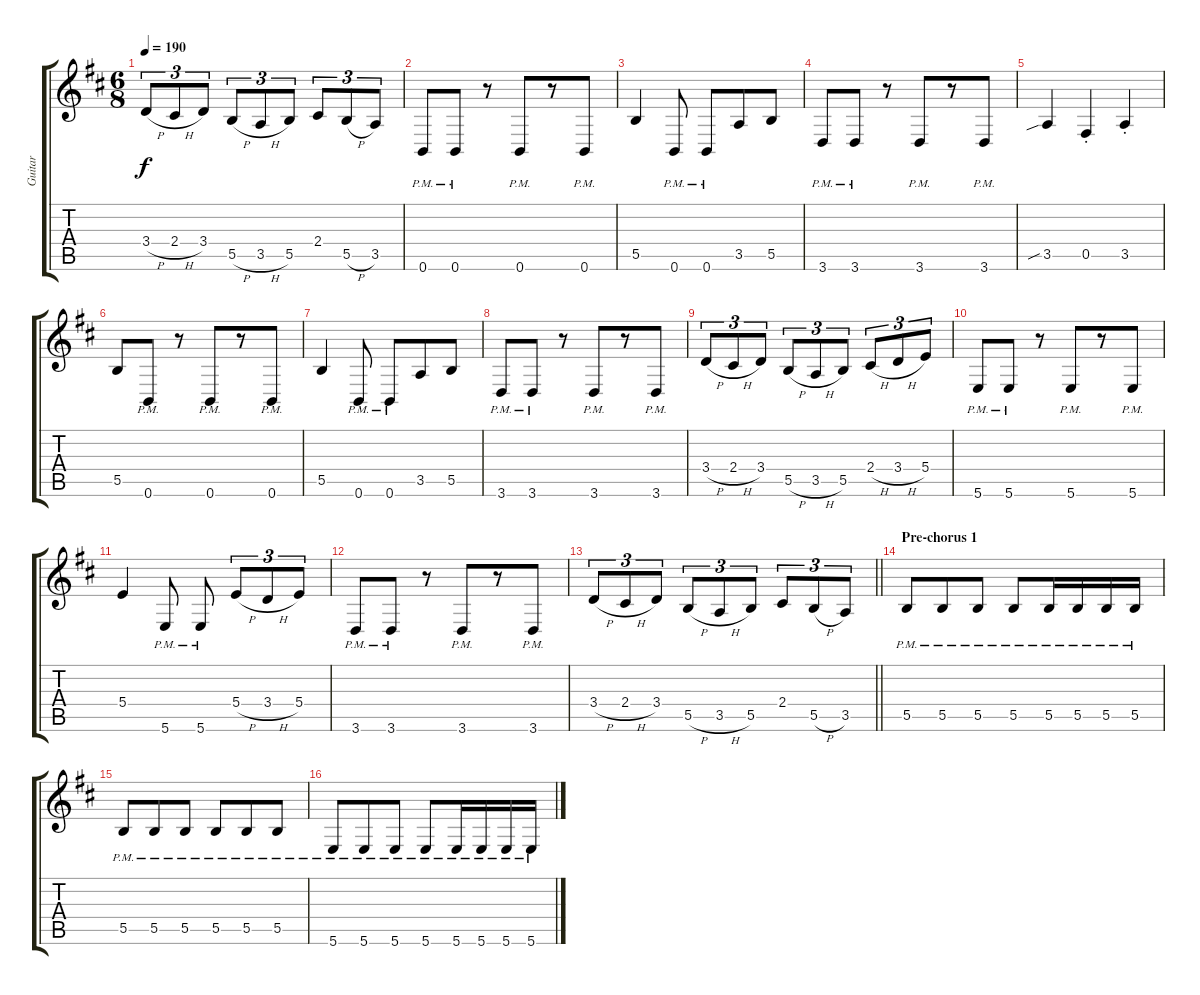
\track ("Guitar" "Guitar") {instrument distortionguitar}
\staff {score tabs}
\tuning (Db4 Ab3 E3 B2 Gb2 B1) {hide}
\ts (6 8)
\tempo 190
\clef g2
\ks bminor
3.4{h}.8{tu (3 2) dy f} 2.4{h}.8{tu (3 2)} 3.4.8{tu (3 2)} 5.5{h}.8{tu (3 2)} 3.5{h}.8{tu (3 2)} 5.5.8{tu (3 2)} 2.4.8{tu (3 2)} 5.5{h}.8{tu (3 2)} 3.5.8{tu (3 2)} |
0.6{pm}.8 0.6{pm}.8 r.8 0.6{pm}.8 r.8 0.6{pm}.8 |
5.5.4 0.6{pm}.8 0.6{pm}.8 3.5.8 5.5.8 |
3.6{pm}.8 3.6{pm}.8 r.8 3.6{pm}.8 r.8 3.6{pm}.8 |
3.5{sib}.4 0.5{st}.4 3.5{st}.4 |
5.5.8 0.6{pm}.8 r.8 0.6{pm}.8 r.8 0.6{pm}.8 |
5.5.4 0.6{pm}.8 0.6{pm}.8 3.5.8 5.5.8 |
3.6{pm}.8 3.6{pm}.8 r.8 3.6{pm}.8 r.8 3.6{pm}.8 |
3.4{h}.8{tu (3 2)} 2.4{h}.8{tu (3 2)} 3.4.8{tu (3 2)} 5.5{h}.8{tu (3 2)} 3.5{h}.8{tu (3 2)} 5.5.8{tu (3 2)} 2.4{h}.8{tu (3 2)} 3.4{h}.8{tu (3 2)} 5.4.8{tu (3 2)} |
5.6{pm}.8 5.6{pm}.8 r.8 5.6{pm}.8 r.8 5.6{pm}.8 |
5.4.4 5.6{pm}.8 5.6{pm}.8 5.4{h}.8{tu (3 2)} 3.4{h}.8{tu (3 2)} 5.4.8{tu (3 2)} |
3.6{pm}.8 3.6{pm}.8 r.8 3.6{pm}.8 r.8 3.6{pm}.8 |
\barLineRight lightlight
3.4{h}.8{tu (3 2)} 2.4{h}.8{tu (3 2)} 3.4.8{tu (3 2)} 5.5{h}.8{tu (3 2)} 3.5{h}.8{tu (3 2)} 5.5.8{tu (3 2)} 2.4.8{tu (3 2)} 5.5{h}.8{tu (3 2)} 3.5.8{tu (3 2)} |
\section ("" "Pre-chorus 1")
5.5{pm}.8 5.5{pm}.8 5.5{pm}.8 5.5{pm}.8 5.5{pm}.16 5.5{pm}.16 5.5{pm}.16 5.5{pm}.16 |
5.5{pm}.8 5.5{pm}.8 5.5{pm}.8 5.5{pm}.8 5.5{pm}.8 5.5{pm}.8 |
5.6{pm}.8 5.6{pm}.8 5.6{pm}.8 5.6{pm}.8 5.6{pm}.16 5.6{pm}.16 5.6{pm}.16 5.6{pm}.16
